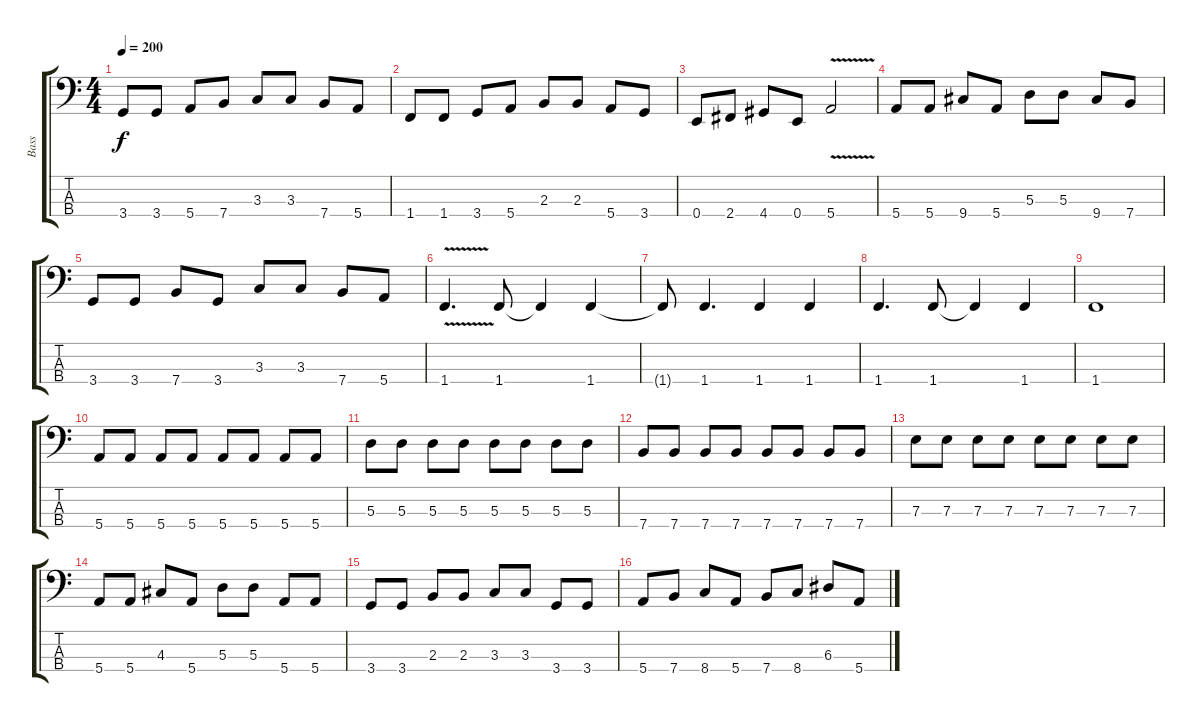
\track ("Bass" "Bass") {instrument electricbasspick}
\staff {score tabs}
\tuning (G2 D2 A1 E1) {hide}
\ts (4 4)
\tempo 200
\clef f4
\ks c
3.4.8{dy f} 3.4.8 5.4.8 7.4.8 3.3.8 3.3.8 7.4.8 5.4.8 |
1.4.8 1.4.8 3.4.8 5.4.8 2.3.8 2.3.8 5.4.8 3.4.8 |
0.4.8 2.4.8 4.4.8 0.4.8 5.4{v}.2 |
5.4.8 5.4.8 9.4.8 5.4.8 5.3.8 5.3.8 9.4.8 7.4.8 |
3.4.8 3.4.8 7.4.8 3.4.8 3.3.8 3.3.8 7.4.8 5.4.8 |
1.4{v}.4{d} 1.4.8 1.4{t}.4 1.4.4 |
1.4{t}.8 1.4.4{d} 1.4.4 1.4.4 |
1.4.4{d} 1.4.8 1.4{t}.4 1.4.4 |
1.4.1 |
5.4.8 5.4.8 5.4.8 5.4.8 5.4.8 5.4.8 5.4.8 5.4.8 |
5.3.8 5.3.8 5.3.8 5.3.8 5.3.8 5.3.8 5.3.8 5.3.8 |
7.4.8 7.4.8 7.4.8 7.4.8 7.4.8 7.4.8 7.4.8 7.4.8 |
7.3.8 7.3.8 7.3.8 7.3.8 7.3.8 7.3.8 7.3.8 7.3.8 |
5.4.8 5.4.8 4.3.8 5.4.8 5.3.8 5.3.8 5.4.8 5.4.8 |
3.4.8 3.4.8 2.3.8 2.3.8 3.3.8 3.3.8 3.4.8 3.4.8 |
5.4.8 7.4.8 8.4.8 5.4.8 7.4.8 8.4.8 6.3.8 5.4.8
